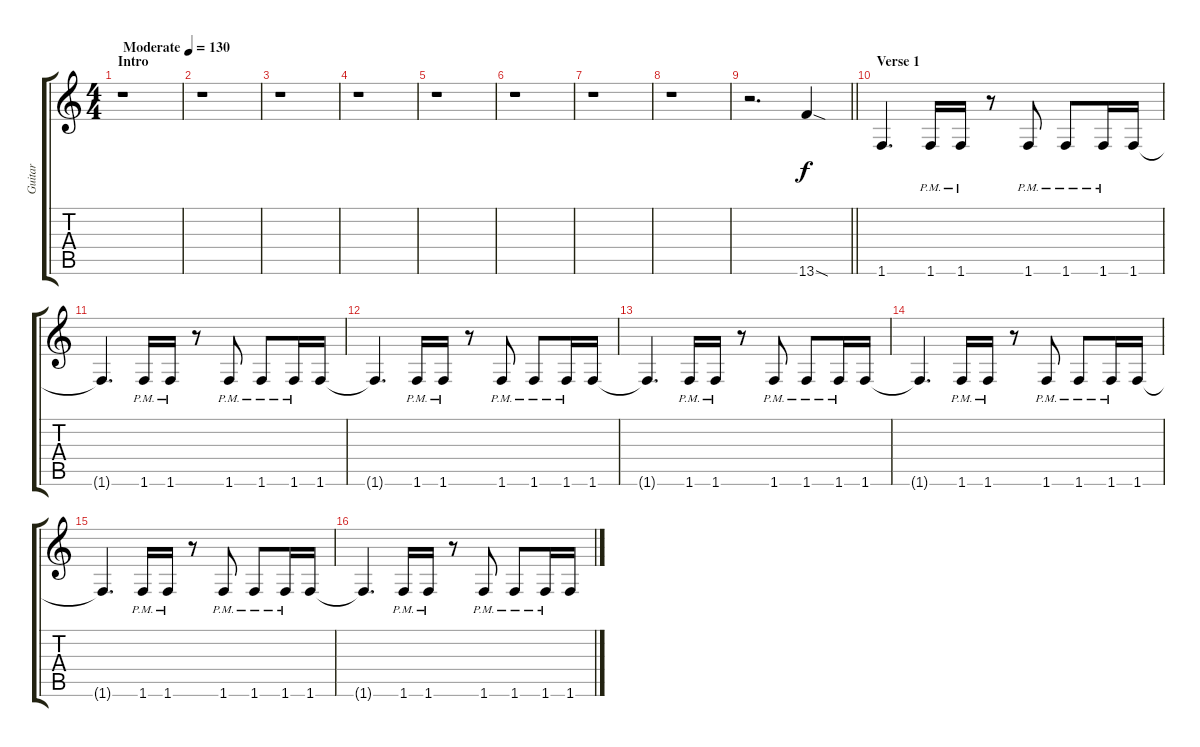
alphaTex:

\track ("Guitar" "Guitar") {instrument distortionguitar}
\staff {score tabs}
\tuning (E4 B3 G3 D3 A2 E2) {hide}
\ts (4 4)
\section ("" "Intro")
\tempo (130 "Moderate")
\clef g2
\ks c
r.1{dy f instrument distortionguitar} |
r.1 |
r.1 |
r.1 |
r.1 |
r.1 |
r.1 |
r.1 |
\barLineRight lightlight
r.2{d} 13.6{sod}.4 |
\section ("" "Verse 1")
1.6.4{d} 1.6{pm}.16 1.6{pm}.16 r.8 1.6{pm}.8 1.6{pm}.8 1.6{pm}.16 1.6.16 |
1.6{t}.4{d} 1.6{pm}.16 1.6{pm}.16 r.8 1.6{pm}.8 1.6{pm}.8 1.6{pm}.16 1.6.16 |
1.6{t}.4{d} 1.6{pm}.16 1.6{pm}.16 r.8 1.6{pm}.8 1.6{pm}.8 1.6{pm}.16 1.6.16 |
1.6{t}.4{d} 1.6{pm}.16 1.6{pm}.16 r.8 1.6{pm}.8 1.6{pm}.8 1.6{pm}.16 1.6.16 |
1.6{t}.4{d} 1.6{pm}.16 1.6{pm}.16 r.8 1.6{pm}.8 1.6{pm}.8 1.6{pm}.16 1.6.16 |
1.6{t}.4{d} 1.6{pm}.16 1.6{pm}.16 r.8 1.6{pm}.8 1.6{pm}.8 1.6{pm}.16 1.6.16 |
1.6{t}.4{d} 1.6{pm}.16 1.6{pm}.16 r.8 1.6{pm}.8 1.6{pm}.8 1.6{pm}.16 1.6.16
